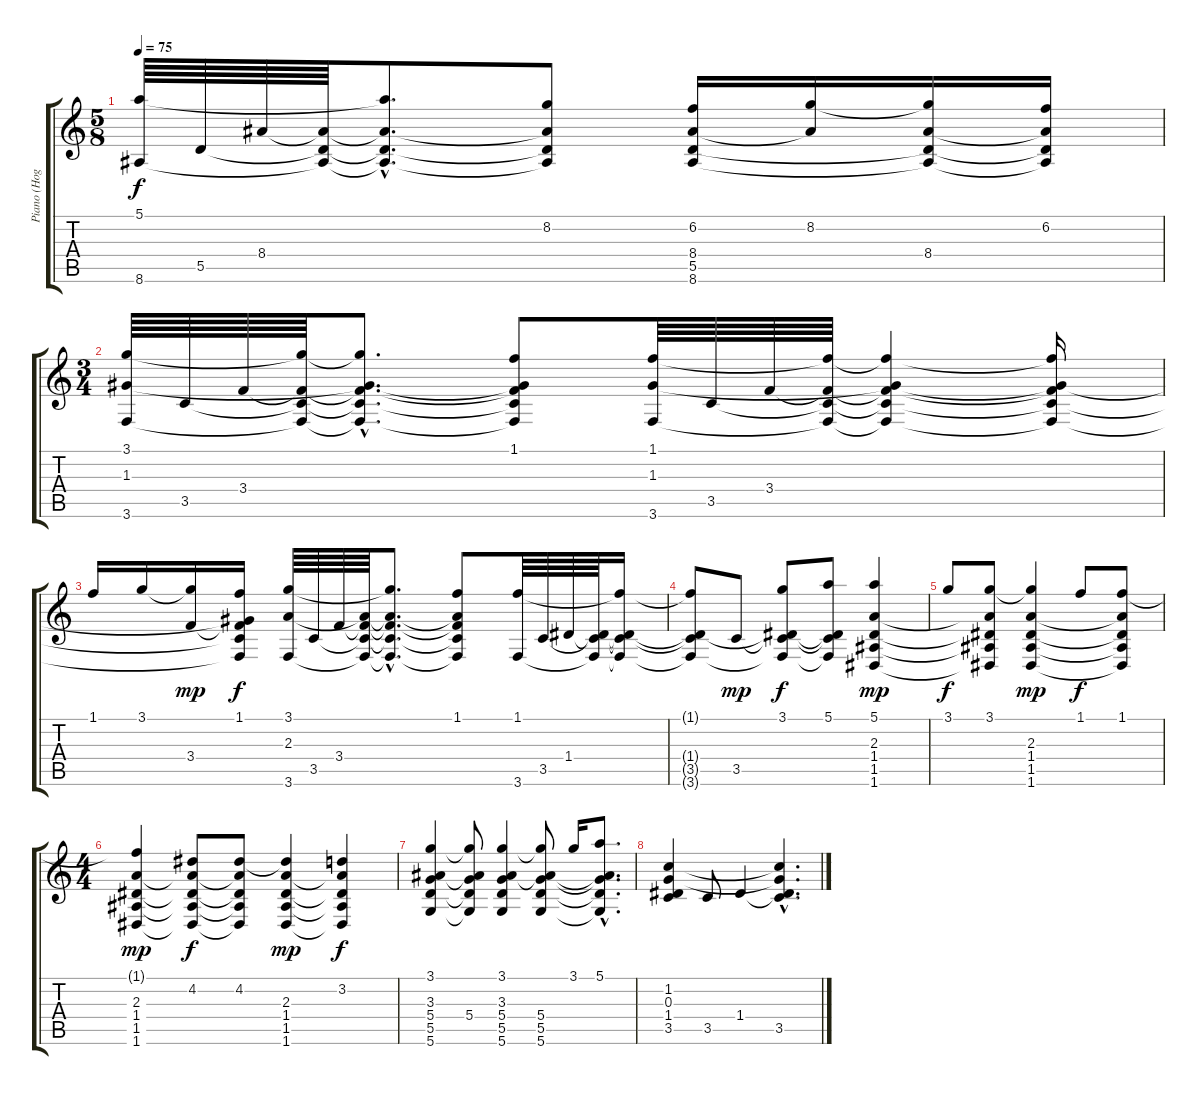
\track ("Piano (Hogson)" "Piano (Hog") {instrument acousticgrandpiano}
\staff {score tabs}
\tuning (E5 B4 G4 D4 A3 D3) {hide}
\ts (5 8)
\tempo 75
\clef g2
\ks c
(5.1 8.6).64{dy f} 5.5.64 8.4.64 (8.4{t} 5.5{t} 8.6{t}).64 (5.1{hac t} 8.4{hac t} 5.5{hac t} 8.6{hac t}).8{d} (8.2 8.4{t} 5.5{t} 8.6{t}).8 (6.2 8.4 5.5 8.6).16 (8.2 8.4{t}).16 (8.2{t} 8.4 5.5{t} 8.6{t}).16 (6.2 8.4{t} 5.5{t} 8.6{t}).16 |
\ts (3 4)
(3.1 1.3 3.6).64 3.5.64 3.4.64 (3.1{t} 3.4{t} 3.5{t} 3.6{t}).64 (3.1{hac t} 1.3{hac t} 3.4{hac t} 3.5{hac t} 3.6{hac t}).8{d} (1.1 1.3{t} 3.4{t} 3.5{t} 3.6{t}).8 (1.1 1.3 3.6).64 3.5.64 3.4.64 (1.1{t} 3.4{t} 3.5{t} 3.6{t}).64 (1.1{t} 1.3{t} 3.4{t} 3.5{t} 3.6{t}).4 (1.1{t} 1.3{t} 3.4{t} 3.5{t} 3.6{t}).16 |
1.1.16 3.1.16 (3.1{t} 3.4).16{dy mp} (1.1 1.3{t} 3.4{t} 3.5{t} 3.6{t}).16{dy f} (3.1 2.3 3.6).64 3.5.64 3.4.64 (2.3{t} 3.4{t} 3.5{t} 3.6{t}).64 (3.1{hac t} 2.3{hac t} 3.4{hac t} 3.5{hac t} 3.6{hac t}).8{d} (1.1 2.3{t} 3.4{t} 3.5{t} 3.6{t}).8 (1.1 3.6).64 3.5.64 1.4.64 (1.4{t} 3.5{t} 3.6{t}).64 (1.1{t} 1.4{t} 3.5{t} 3.6{t}).16 |
(1.1{t} 1.4{t} 3.5{t} 3.6{t}).8 3.5.8{dy mp} (3.1 1.4{t} 3.5{t} 3.6{t}).8{dy f} (5.1 1.4{t} 3.5{t} 3.6{t}).8 (5.1 2.3 1.4 1.5 1.6).4{dy mp} |
3.1.8{dy f} (3.1 2.3{t} 1.4{t} 1.5{t} 1.6{t}).8 (3.1{t} 2.3 1.4 1.5 1.6).4{dy mp} 1.1.8{dy f} (1.1 2.3{t} 1.4{t} 1.5{t} 1.6{t}).8 |
\ts (4 4)
(1.1{t} 2.3 1.4 1.5 1.6).4{dy mp} (4.2 2.3{t} 1.4{t} 1.5{t} 1.6{t}).8{dy f} (4.2 2.3{t} 1.4{t} 1.5{t} 1.6{t}).8 (4.2{t} 2.3 1.4 1.5 1.6).4{dy mp} (3.2 2.3{t} 1.4{t} 1.5{t} 1.6{t}).4{dy f} |
(3.1 3.3 5.4 5.5 5.6).4 (3.1{t} 3.3{t} 5.4 5.5{t} 5.6{t}).8 (3.1 3.3 5.4 5.5 5.6).4 (3.1{t} 3.3{t} 5.4 5.5 5.6).8 3.1.16 (5.1{hac} 3.3{hac t} 5.4{hac t} 5.5{hac t} 5.6{hac t}).8{d} |
(1.2 0.3 1.4 3.5).4 3.5.8 1.4.4 (1.2{hac t} 0.3{hac t} 1.4{hac t} 3.5{hac}).4{d}
